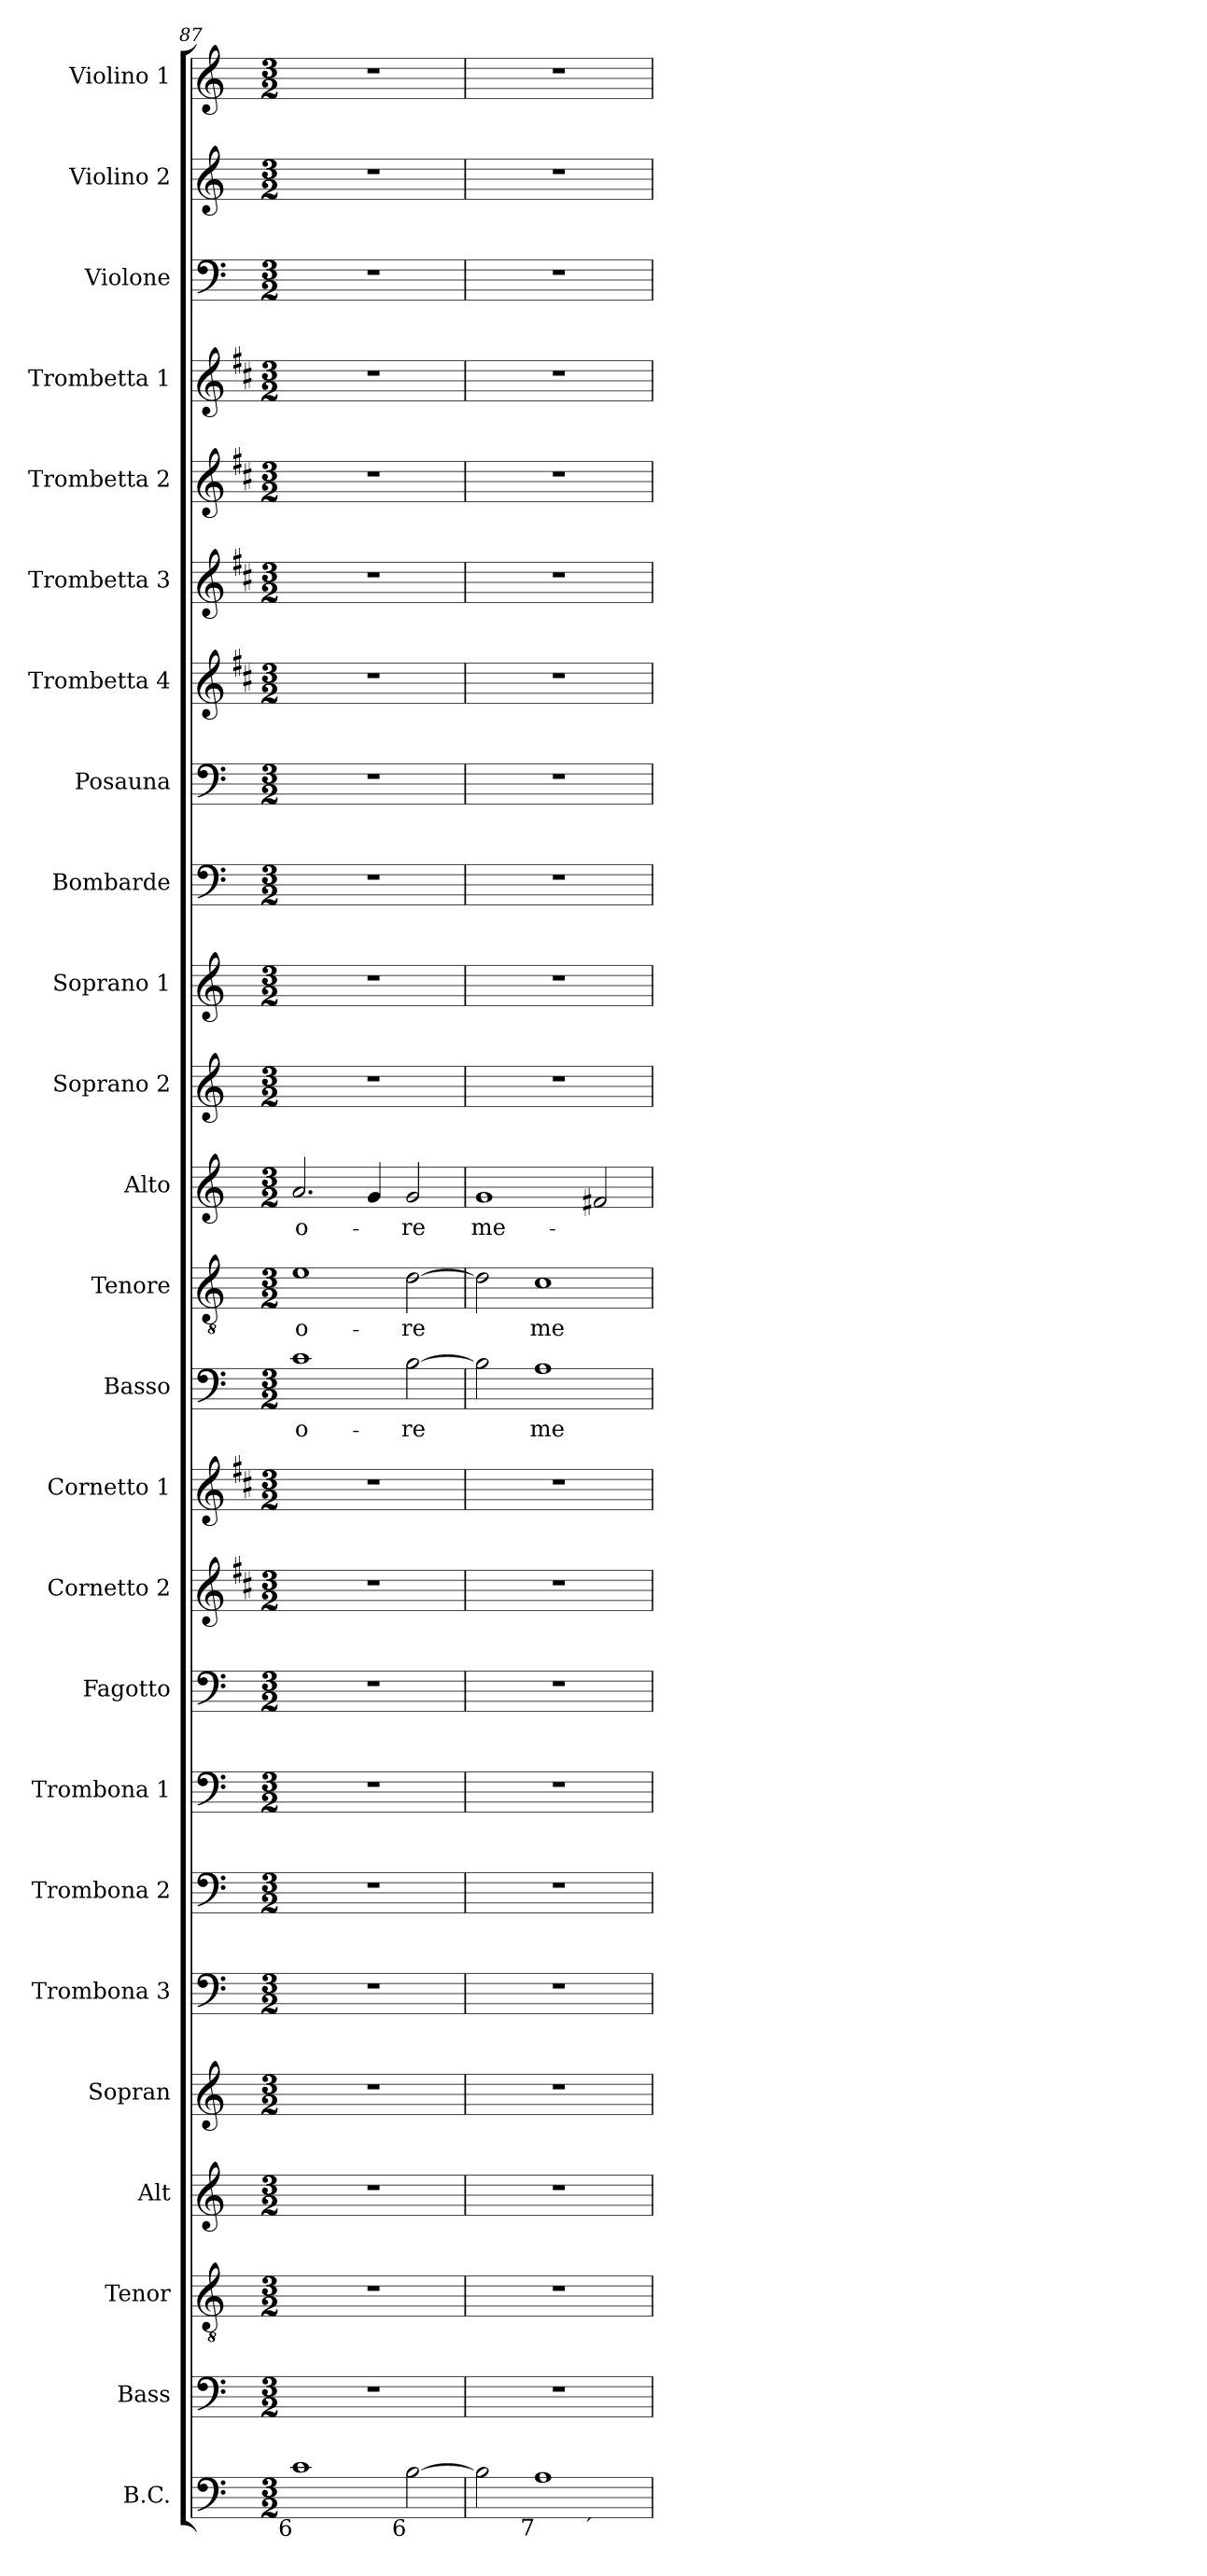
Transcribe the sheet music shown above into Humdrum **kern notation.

**kern	**kern	**kern	**kern	**kern	**kern	**kern	**kern	**kern	**kern	**kern	**kern	**text	**kern	**text	**kern	**text	**kern	**kern	**kern	**kern	**kern	**kern	**kern	**kern	**kern	**kern	**kern
*part25	*part24	*part23	*part22	*part21	*part20	*part19	*part18	*part17	*part16	*part15	*part14	*part14	*part13	*part13	*part12	*part12	*part11	*part10	*part9	*part8	*part7	*part6	*part5	*part4	*part3	*part2	*part1
*staff25	*staff24	*staff23	*staff22	*staff21	*staff20	*staff19	*staff18	*staff17	*staff16	*staff15	*staff14	*staff14	*staff13	*staff13	*staff12	*staff12	*staff11	*staff10	*staff9	*staff8	*staff7	*staff6	*staff5	*staff4	*staff3	*staff2	*staff1
*I"B.C.	*I"Bass	*I"Tenor	*I"Alt	*I"Sopran	*I"Trombona 3	*I"Trombona 2	*I"Trombona 1	*I"Fagotto	*I"Cornetto 2	*I"Cornetto 1	*I"Basso	*	*I"Tenore	*	*I"Alto	*	*I"Soprano 2	*I"Soprano 1	*I"Bombarde	*I"Posauna	*I"Trombetta 4	*I"Trombetta 3	*I"Trombetta 2	*I"Trombetta 1	*I"Violone	*I"Violino 2	*I"Violino 1
*I'B.C.	*I'B.	*I'T.	*I'A.	*I'S.	*I'Tbn. 2	*I'Tbn. 2	*I'Tbn. 1	*I'Fag.	*I'Cor. 2	*I'Cor. 1	*I'B.	*	*I'T.	*	*I'A.	*	*I'S.	*I'S.	*	*	*	*	*	*	*	*I'Vl. 2	*I'Vl. 1
*clefF4	*clefF4	*clefGv2	*clefG2	*clefG2	*clefF4	*clefF4	*clefF4	*clefF4	*clefG2	*clefG2	*clefF4	*	*clefGv2	*	*clefG2	*	*clefG2	*clefG2	*clefF4	*clefF4	*clefG2	*clefG2	*clefG2	*clefG2	*clefF4	*clefG2	*clefG2
*	*	*ITrd7c12	*	*	*	*	*	*	*ITrd1c2	*ITrd1c2	*	*	*ITrd7c12	*	*	*	*	*	*	*	*ITrd1c2	*ITrd1c2	*ITrd1c2	*ITrd1c2	*	*	*
*k[]	*k[]	*k[]	*k[]	*k[]	*k[]	*k[]	*k[]	*k[]	*k[]	*k[]	*k[]	*	*k[]	*	*k[]	*	*k[]	*k[]	*k[]	*k[]	*k[]	*k[]	*k[]	*k[]	*k[]	*k[]	*k[]
*C:	*C:	*C:	*C:	*C:	*C:	*C:	*C:	*C:	*C:	*C:	*C:	*	*C:	*	*C:	*	*C:	*C:	*C:	*C:	*C:	*C:	*C:	*C:	*C:	*C:	*C:
*M3/2	*M3/2	*M3/2	*M3/2	*M3/2	*M3/2	*M3/2	*M3/2	*M3/2	*M3/2	*M3/2	*M3/2	*	*M3/2	*	*M3/2	*	*M3/2	*M3/2	*M3/2	*M3/2	*M3/2	*M3/2	*M3/2	*M3/2	*M3/2	*M3/2	*M3/2
=87	=87	=87	=87	=87	=87	=87	=87	=87	=87	=87	=87	=87	=87	=87	=87	=87	=87	=87	=87	=87	=87	=87	=87	=87	=87	=87	=87
!	!LO:N:vis=1	!LO:N:vis=1	!LO:N:vis=1	!LO:N:vis=1	!LO:N:vis=1	!LO:N:vis=1	!LO:N:vis=1	!LO:N:vis=1	!LO:N:vis=1	!LO:N:vis=1	!	!	!	!	!	!	!	!	!	!	!	!	!	!	!	!	!
!	!	!	!	!	!	!	!	!	!	!	!	!LO:LY:b:color=#000000	!	!	!	!	!	!	!	!	!	!	!	!	!	!	!
!	!	!	!	!	!	!	!	!	!	!	!	!	!	!LO:LY:b:color=#000000	!	!	!	!	!	!	!	!	!	!	!	!	!
!LO:TX:b:rj:t=6	!	!	!	!	!	!	!	!	!	!	!	!	!	!	!	!	!	!	!	!	!	!	!	!	!	!	!
!	!	!	!	!	!	!	!	!	!	!	!	!	!	!	!	!LO:LY:b:color=#000000	!LO:N:vis=1	!LO:N:vis=1	!LO:N:vis=1	!LO:N:vis=1	!LO:N:vis=1	!LO:N:vis=1	!LO:N:vis=1	!LO:N:vis=1	!LO:N:vis=1	!LO:N:vis=1	!LO:N:vis=1
1ci	1.r	1.r	1.r	1.r	1.r	1.r	1.r	1.r	1.r	1.r	1ci	o-	1Ei	o-	2.ai/	o-	1.r	1.r	1.r	1.r	1.r	1.r	1.r	1.r	1.r	1.r	1.r
.	.	.	.	.	.	.	.	.	.	.	.	.	.	.	4gi/	.	.	.	.	.	.	.	.	.	.	.	.
!	!	!	!	!	!	!	!	!	!	!	!	!LO:LY:b:color=#000000	!	!	!	!	!	!	!	!	!	!	!	!	!	!	!
!	!	!	!	!	!	!	!	!	!	!	!	!	!	!LO:LY:b:color=#000000	!	!	!	!	!	!	!	!	!	!	!	!	!
!LO:TX:b:rj:t=6	!	!	!	!	!	!	!	!	!	!	!	!	!	!	!	!	!	!	!	!	!	!	!	!	!	!	!
!	!	!	!	!	!	!	!	!	!	!	!	!	!	!	!	!LO:LY:b:color=#000000	!	!	!	!	!	!	!	!	!	!	!
[2Bi\	.	.	.	.	.	.	.	.	.	.	[2Bi\	-re	[2Di\	-re	2gi/	-re	.	.	.	.	.	.	.	.	.	.	.
=88	=88	=88	=88	=88	=88	=88	=88	=88	=88	=88	=88	=88	=88	=88	=88	=88	=88	=88	=88	=88	=88	=88	=88	=88	=88	=88	=88
!	!LO:N:vis=1	!LO:N:vis=1	!LO:N:vis=1	!LO:N:vis=1	!LO:N:vis=1	!LO:N:vis=1	!LO:N:vis=1	!LO:N:vis=1	!LO:N:vis=1	!LO:N:vis=1	!	!	!	!	!	!	!	!	!	!	!	!	!	!	!	!	!
!	!	!	!	!	!	!	!	!	!	!	!	!	!	!	!	!LO:LY:b:color=#000000	!LO:N:vis=1	!LO:N:vis=1	!LO:N:vis=1	!LO:N:vis=1	!LO:N:vis=1	!LO:N:vis=1	!LO:N:vis=1	!LO:N:vis=1	!LO:N:vis=1	!LO:N:vis=1	!LO:N:vis=1
*^	*	*	*	*	*	*	*	*	*	*	*	*	*	*	*	*	*	*	*	*	*	*	*	*	*	*	*
2Bi\]	1ryy	1.r	1.r	1.r	1.r	1.r	1.r	1.r	1.r	1.r	1.r	2Bi\]	.	2Di\]	.	1gi	me-	1.r	1.r	1.r	1.r	1.r	1.r	1.r	1.r	1.r	1.r	1.r
!	!	!	!	!	!	!	!	!	!	!	!	!	!LO:LY:b:color=#000000	!	!	!	!	!	!	!	!	!	!	!	!	!	!	!
!LO:TX:b:rj:t=7	!	!	!	!	!	!	!	!	!	!	!	!	!	!	!	!	!	!	!	!	!	!	!	!	!	!	!	!
!	!	!	!	!	!	!	!	!	!	!	!	!	!	!	!LO:LY:b:color=#000000	!	!	!	!	!	!	!	!	!	!	!	!	!
1Ai	.	.	.	.	.	.	.	.	.	.	.	1Ai	me-	1Ci	me-	.	.	.	.	.	.	.	.	.	.	.	.	.
!	!LO:TX:b:rj:t=´	!	!	!	!	!	!	!	!	!	!	!	!	!	!	!	!	!	!	!	!	!	!	!	!	!	!	!
.	2ryy	.	.	.	.	.	.	.	.	.	.	.	.	.	.	2f#Xi/	.	.	.	.	.	.	.	.	.	.	.	.
*v	*v	*	*	*	*	*	*	*	*	*	*	*	*	*	*	*	*	*	*	*	*	*	*	*	*	*	*	*
=	=	=	=	=	=	=	=	=	=	=	=	=	=	=	=	=	=	=	=	=	=	=	=	=	=	=	=
*-	*-	*-	*-	*-	*-	*-	*-	*-	*-	*-	*-	*-	*-	*-	*-	*-	*-	*-	*-	*-	*-	*-	*-	*-	*-	*-	*-
